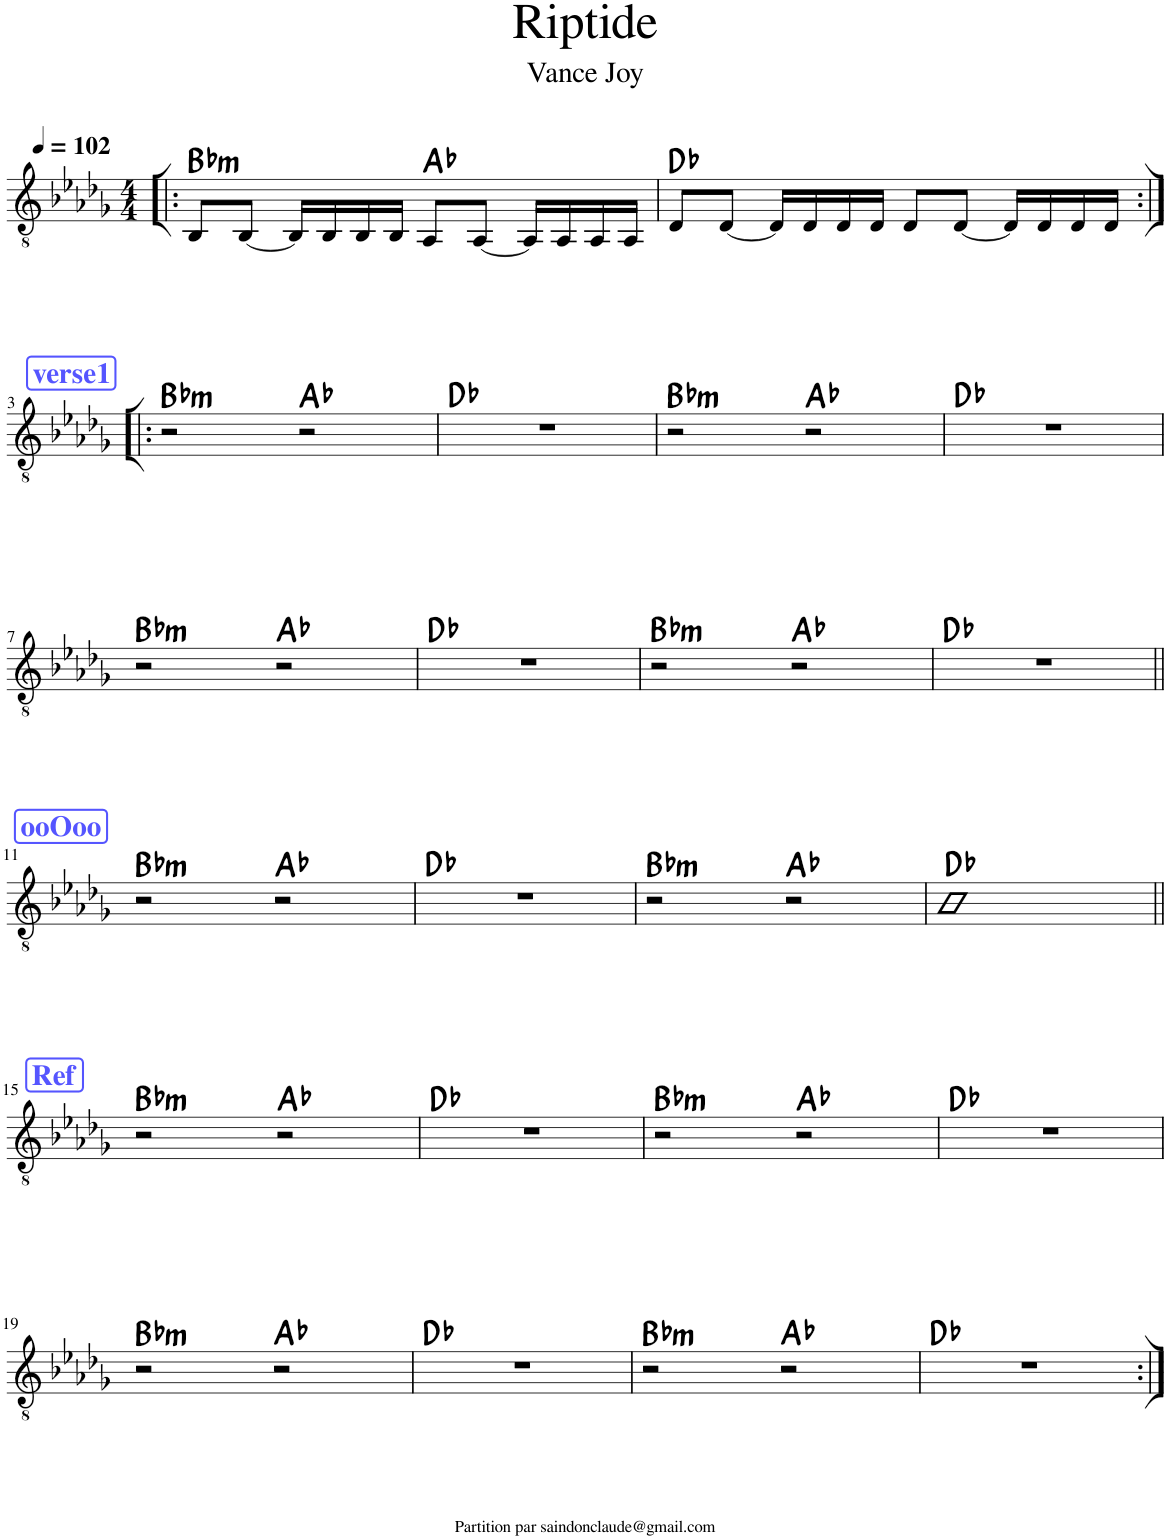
**kern	**harte
*part1	*part1
*staff1	*
*I"Classical Guitar	*
*I'Guit.	*
*clefGv2	*
*k[b-e-a-d-g-]	*
*M4/4	*
*MM102	*
=1!|:	=1!|:
!	!LO:H:kt=m
8BB-/L	Bb:min
[8BB-/J	.
16BB-/LL]	.
16BB-/	.
16BB-/	.
16BB-/JJ	.
8AA-/L	Ab:maj
[8AA-/J	.
16AA-/LL]	.
16AA-/	.
16AA-/	.
16AA-/JJ	.
=2	=2
8D-/L	Db:maj
[8D-/J	.
16D-/LL]	.
16D-/	.
16D-/	.
16D-/JJ	.
8D-/L	.
[8D-/J	.
16D-/LL]	.
16D-/	.
16D-/	.
16D-/JJ	.
!!LO:LB:g=z
!!LO:REH:place=s1:a:B:cj:color=#5555FF:fs=14:t=verse1
=3:|!|:	=3:|!|:
!	!LO:H:kt=m
2r	Bb:min
2r	Ab:maj
=4	=4
1r	Db:maj
=5	=5
!	!LO:H:kt=m
2r	Bb:min
2r	Ab:maj
=6	=6
1r	Db:maj
!!LO:LB:g=z
=7	=7
!	!LO:H:kt=m
2r	Bb:min
2r	Ab:maj
=8	=8
1r	Db:maj
=9	=9
!	!LO:H:kt=m
2r	Bb:min
2r	Ab:maj
=10	=10
1r	Db:maj
!!LO:LB:g=z
!!LO:REH:place=s1:a:B:cj:color=#5555FF:fs=14:t=ooOoo
=11||	=11||
!	!LO:H:kt=m
2r	Bb:min
2r	Ab:maj
=12	=12
1r	Db:maj
=13	=13
!	!LO:H:kt=m
2r	Bb:min
2r	Ab:maj
=14	=14
1D-	Db:maj
!!LO:LB:g=z
!!LO:REH:place=s1:a:B:cj:color=#5555FF:fs=14:t=Ref
=15||	=15||
!	!LO:H:kt=m
2r	Bb:min
2r	Ab:maj
=16	=16
1r	Db:maj
=17	=17
!	!LO:H:kt=m
2r	Bb:min
2r	Ab:maj
=18	=18
1r	Db:maj
!!LO:LB:g=z
=19	=19
!	!LO:H:kt=m
2r	Bb:min
2r	Ab:maj
=20	=20
1r	Db:maj
=21	=21
!	!LO:H:kt=m
2r	Bb:min
2r	Ab:maj
=22	=22
1r	Db:maj
=:|!	=:|!
*-	*-
